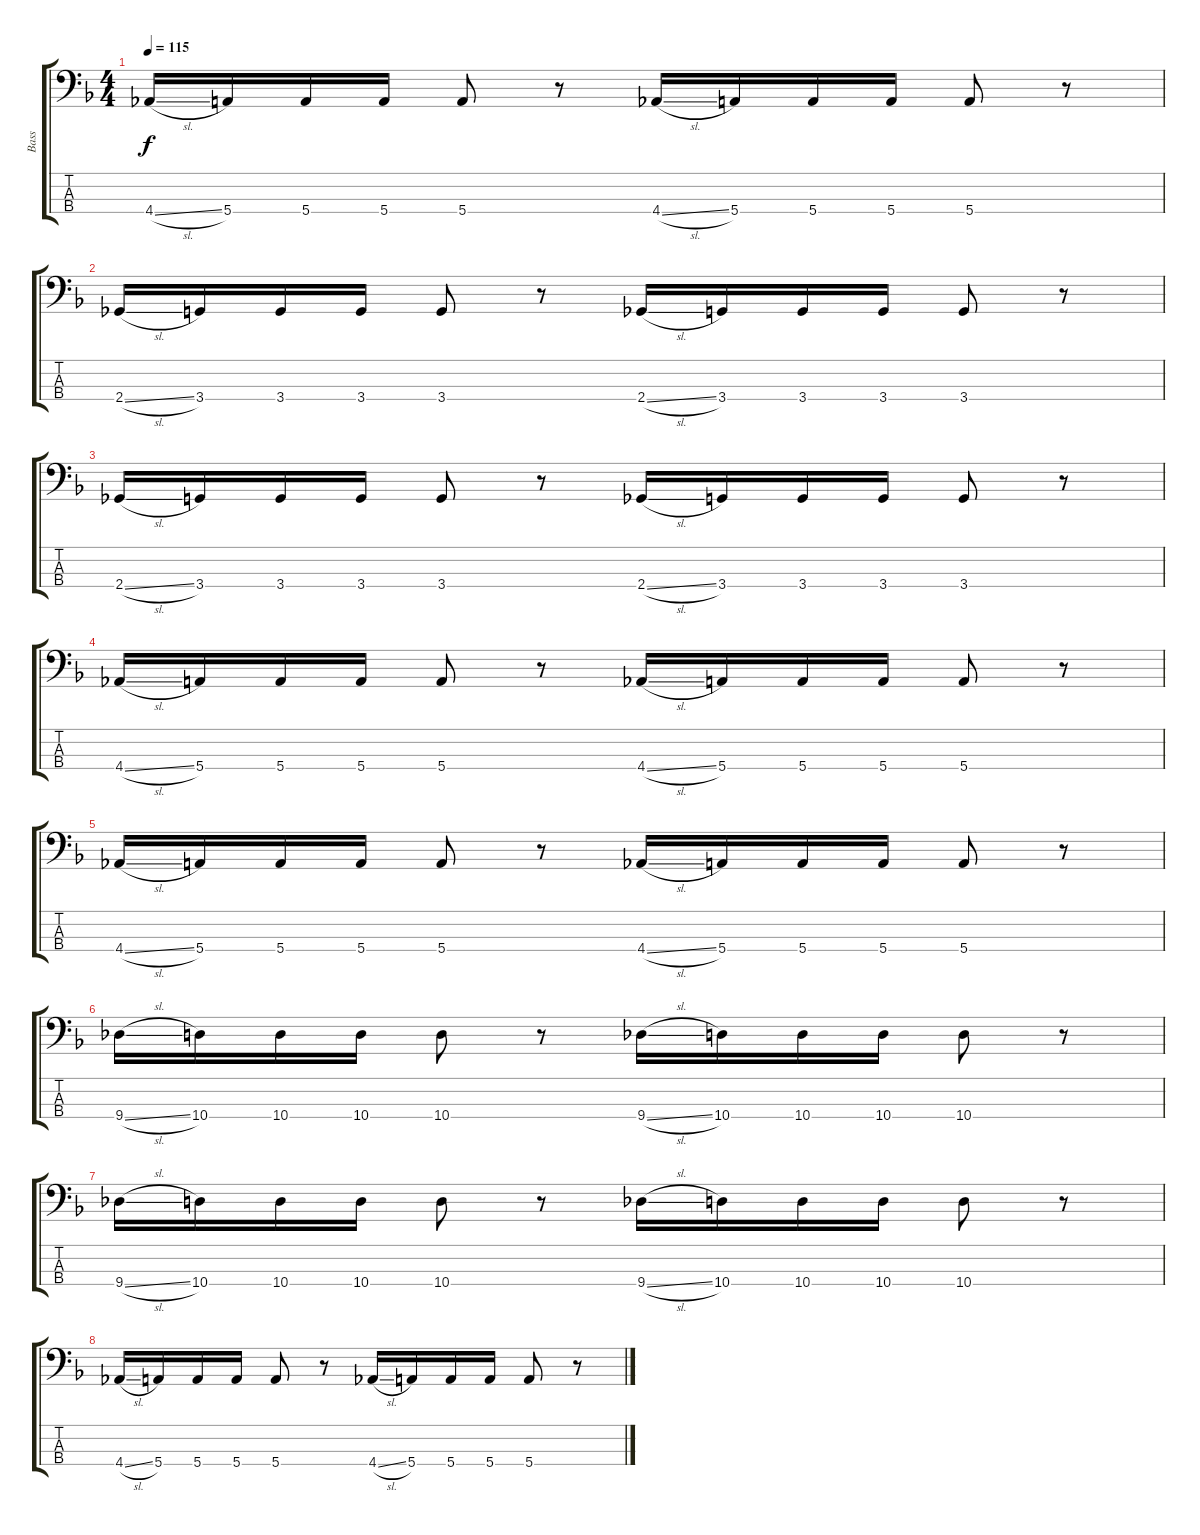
\track ("Bass" "Bass") {instrument electricbasspick}
\staff {score tabs}
\tuning (G2 D2 A1 E1) {hide}
\ts (4 4)
\tempo 115
\clef f4
\ks dminor
4.4{sl}.16{dy f} 5.4.16 5.4.16 5.4.16 5.4.8 r.8 4.4{sl}.16 5.4.16 5.4.16 5.4.16 5.4.8 r.8 |
2.4{sl}.16 3.4.16 3.4.16 3.4.16 3.4.8 r.8 2.4{sl}.16 3.4.16 3.4.16 3.4.16 3.4.8 r.8 |
2.4{sl}.16 3.4.16 3.4.16 3.4.16 3.4.8 r.8 2.4{sl}.16 3.4.16 3.4.16 3.4.16 3.4.8 r.8 |
4.4{sl}.16 5.4.16 5.4.16 5.4.16 5.4.8 r.8 4.4{sl}.16 5.4.16 5.4.16 5.4.16 5.4.8 r.8 |
4.4{sl}.16 5.4.16 5.4.16 5.4.16 5.4.8 r.8 4.4{sl}.16 5.4.16 5.4.16 5.4.16 5.4.8 r.8 |
9.4{sl}.16 10.4.16 10.4.16 10.4.16 10.4.8 r.8 9.4{sl}.16 10.4.16 10.4.16 10.4.16 10.4.8 r.8 |
9.4{sl}.16 10.4.16 10.4.16 10.4.16 10.4.8 r.8 9.4{sl}.16 10.4.16 10.4.16 10.4.16 10.4.8 r.8 |
4.4{sl}.16 5.4.16 5.4.16 5.4.16 5.4.8 r.8 4.4{sl}.16 5.4.16 5.4.16 5.4.16 5.4.8 r.8
